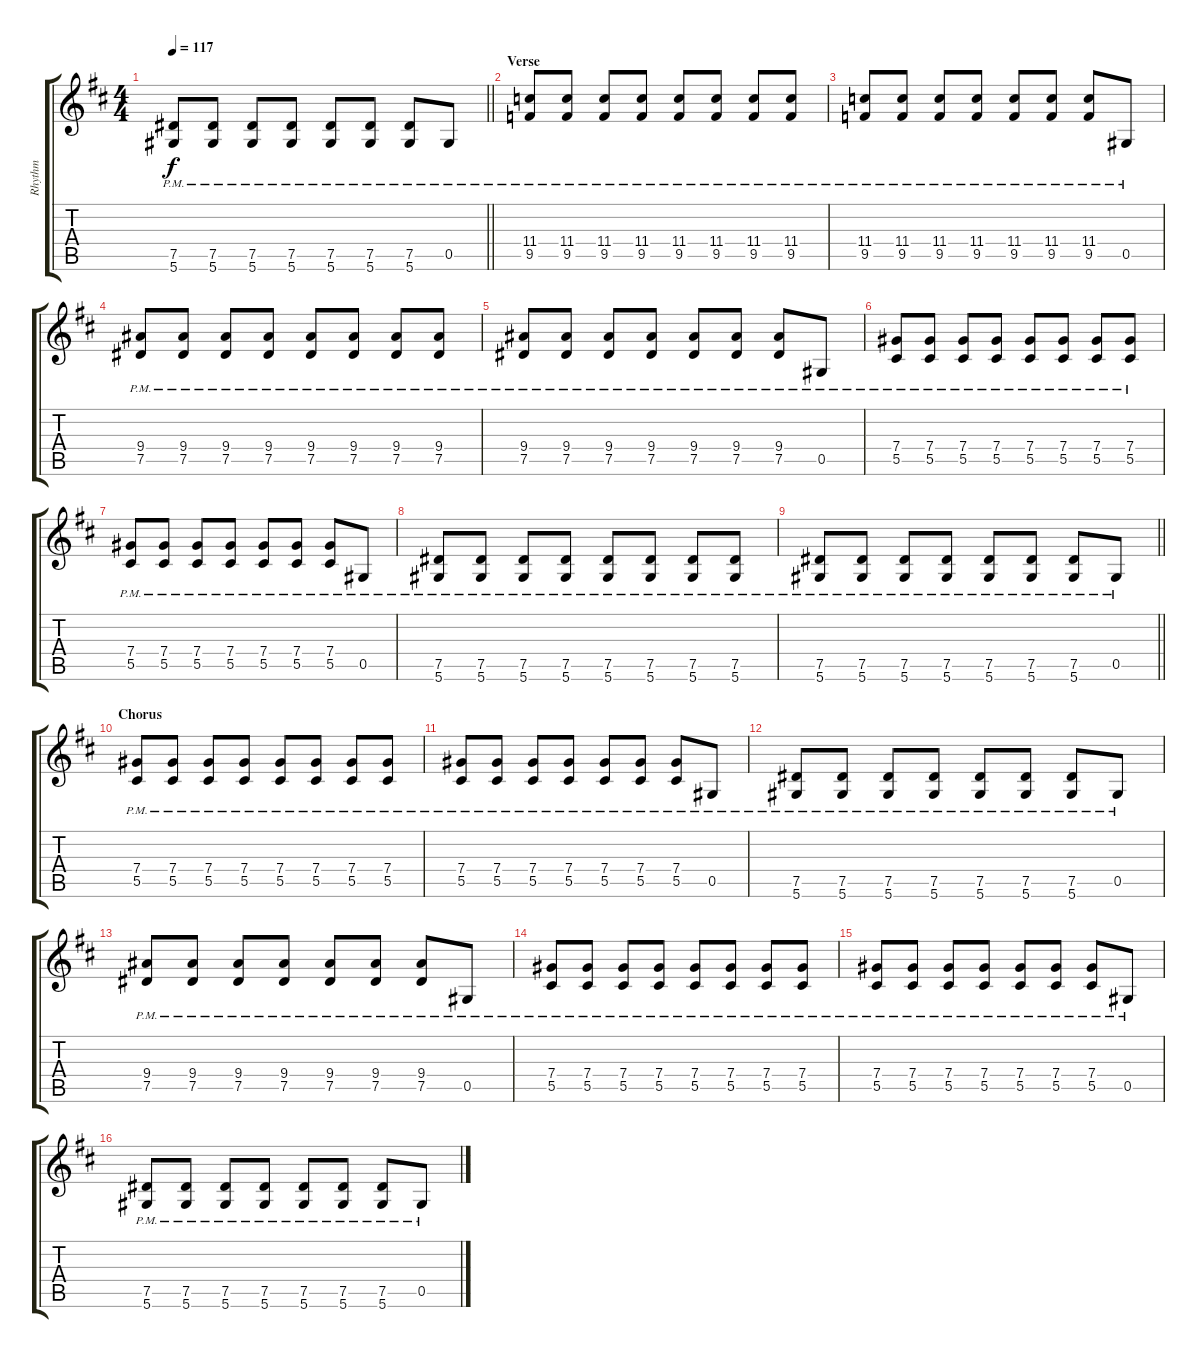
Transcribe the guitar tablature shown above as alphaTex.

\track ("Rhythm" "Rhythm") {instrument overdrivenguitar}
\staff {score tabs}
\tuning (Eb4 Bb3 Gb3 Db3 Ab2 Eb2) {hide}
\ts (4 4)
\tempo 117
\clef g2
\barLineRight lightlight
\ks d
(7.5{pm} 5.6{pm}).8{dy f} (7.5{pm} 5.6{pm}).8 (7.5{pm} 5.6{pm}).8 (7.5{pm} 5.6{pm}).8 (7.5{pm} 5.6{pm}).8 (7.5{pm} 5.6{pm}).8 (7.5{pm} 5.6{pm}).8 0.5{pm}.8 |
\section ("" "Verse")
(11.4{pm} 9.5{pm}).8 (11.4{pm} 9.5{pm}).8 (11.4{pm} 9.5{pm}).8 (11.4{pm} 9.5{pm}).8 (11.4{pm} 9.5{pm}).8 (11.4{pm} 9.5{pm}).8 (11.4{pm} 9.5{pm}).8 (11.4{pm} 9.5{pm}).8 |
(11.4{pm} 9.5{pm}).8 (11.4{pm} 9.5{pm}).8 (11.4{pm} 9.5{pm}).8 (11.4{pm} 9.5{pm}).8 (11.4{pm} 9.5{pm}).8 (11.4{pm} 9.5{pm}).8 (11.4{pm} 9.5{pm}).8 0.5{pm}.8 |
(9.4{pm} 7.5{pm}).8 (9.4{pm} 7.5{pm}).8 (9.4{pm} 7.5{pm}).8 (9.4{pm} 7.5{pm}).8 (9.4{pm} 7.5{pm}).8 (9.4{pm} 7.5{pm}).8 (9.4{pm} 7.5{pm}).8 (9.4{pm} 7.5{pm}).8 |
(9.4{pm} 7.5{pm}).8 (9.4{pm} 7.5{pm}).8 (9.4{pm} 7.5{pm}).8 (9.4{pm} 7.5{pm}).8 (9.4{pm} 7.5{pm}).8 (9.4{pm} 7.5{pm}).8 (9.4{pm} 7.5{pm}).8 0.5{pm}.8 |
(7.4{pm} 5.5{pm}).8 (7.4{pm} 5.5{pm}).8 (7.4{pm} 5.5{pm}).8 (7.4{pm} 5.5{pm}).8 (7.4{pm} 5.5{pm}).8 (7.4{pm} 5.5{pm}).8 (7.4{pm} 5.5{pm}).8 (7.4{pm} 5.5{pm}).8 |
(7.4{pm} 5.5{pm}).8 (7.4{pm} 5.5{pm}).8 (7.4{pm} 5.5{pm}).8 (7.4{pm} 5.5{pm}).8 (7.4{pm} 5.5{pm}).8 (7.4{pm} 5.5{pm}).8 (7.4{pm} 5.5{pm}).8 0.5{pm}.8 |
(7.5{pm} 5.6{pm}).8 (7.5{pm} 5.6{pm}).8 (7.5{pm} 5.6{pm}).8 (7.5{pm} 5.6{pm}).8 (7.5{pm} 5.6{pm}).8 (7.5{pm} 5.6{pm}).8 (7.5{pm} 5.6{pm}).8 (7.5{pm} 5.6{pm}).8 |
\barLineRight lightlight
(7.5{pm} 5.6{pm}).8 (7.5{pm} 5.6{pm}).8 (7.5{pm} 5.6{pm}).8 (7.5{pm} 5.6{pm}).8 (7.5{pm} 5.6{pm}).8 (7.5{pm} 5.6{pm}).8 (7.5{pm} 5.6{pm}).8 0.5{pm}.8 |
\section ("" "Chorus")
(7.4{pm} 5.5{pm}).8 (7.4{pm} 5.5{pm}).8 (7.4{pm} 5.5{pm}).8 (7.4{pm} 5.5{pm}).8 (7.4{pm} 5.5{pm}).8 (7.4{pm} 5.5{pm}).8 (7.4{pm} 5.5{pm}).8 (7.4{pm} 5.5{pm}).8 |
(7.4{pm} 5.5{pm}).8 (7.4{pm} 5.5{pm}).8 (7.4{pm} 5.5{pm}).8 (7.4{pm} 5.5{pm}).8 (7.4{pm} 5.5{pm}).8 (7.4{pm} 5.5{pm}).8 (7.4{pm} 5.5{pm}).8 0.5{pm}.8 |
(7.5{pm} 5.6{pm}).8 (7.5{pm} 5.6{pm}).8 (7.5{pm} 5.6{pm}).8 (7.5{pm} 5.6{pm}).8 (7.5{pm} 5.6{pm}).8 (7.5{pm} 5.6{pm}).8 (7.5{pm} 5.6{pm}).8 0.5{pm}.8 |
(9.4{pm} 7.5{pm}).8 (9.4{pm} 7.5{pm}).8 (9.4{pm} 7.5{pm}).8 (9.4{pm} 7.5{pm}).8 (9.4{pm} 7.5{pm}).8 (9.4{pm} 7.5{pm}).8 (9.4{pm} 7.5{pm}).8 0.5{pm}.8 |
(7.4{pm} 5.5{pm}).8 (7.4{pm} 5.5{pm}).8 (7.4{pm} 5.5{pm}).8 (7.4{pm} 5.5{pm}).8 (7.4{pm} 5.5{pm}).8 (7.4{pm} 5.5{pm}).8 (7.4{pm} 5.5{pm}).8 (7.4{pm} 5.5{pm}).8 |
(7.4{pm} 5.5{pm}).8 (7.4{pm} 5.5{pm}).8 (7.4{pm} 5.5{pm}).8 (7.4{pm} 5.5{pm}).8 (7.4{pm} 5.5{pm}).8 (7.4{pm} 5.5{pm}).8 (7.4{pm} 5.5{pm}).8 0.5{pm}.8 |
(7.5{pm} 5.6{pm}).8 (7.5{pm} 5.6{pm}).8 (7.5{pm} 5.6{pm}).8 (7.5{pm} 5.6{pm}).8 (7.5{pm} 5.6{pm}).8 (7.5{pm} 5.6{pm}).8 (7.5{pm} 5.6{pm}).8 0.5{pm}.8
